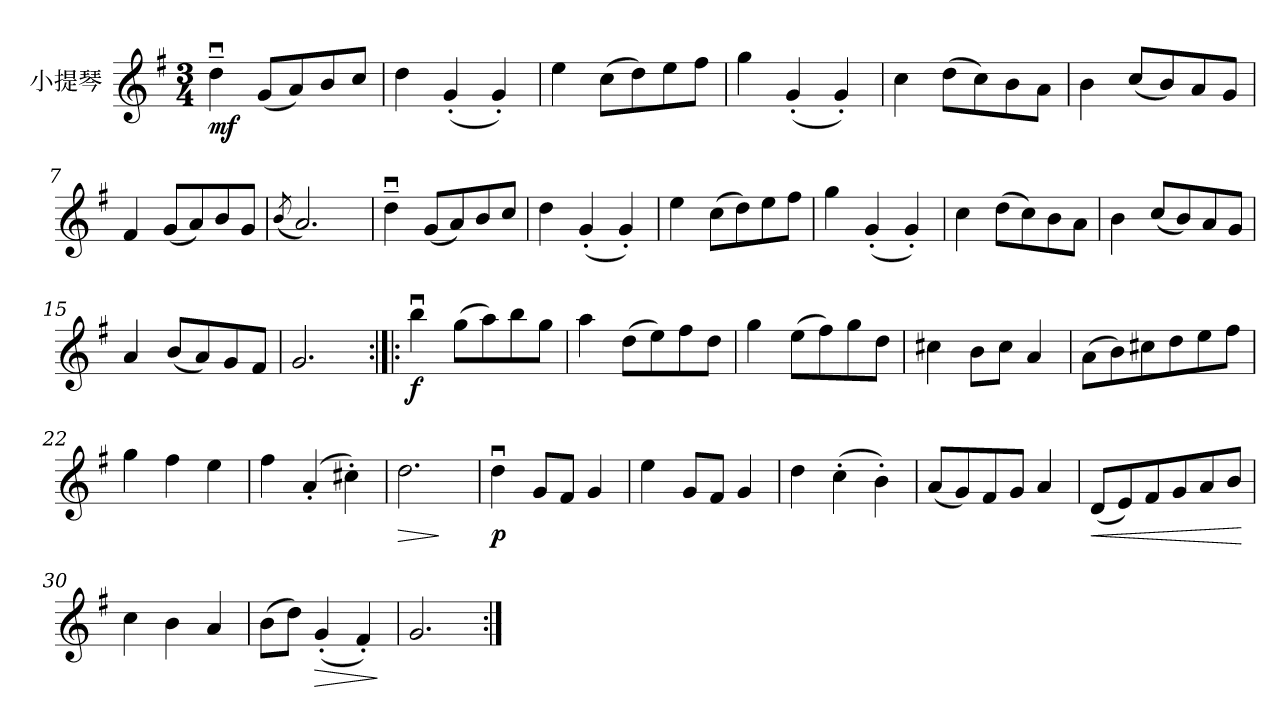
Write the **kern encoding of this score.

**kern	**dynam
*part1	*part1
*staff1	*staff1
*I"小提琴	*
*clefG2	*
*k[f#]	*
*M3/4	*
=1	=1
!	!LO:DY:b
4ddu~\	mf
(8g/L	.
8a/)	.
8b/	.
8cc/J	.
=2	=2
4dd\	.
(4g'/	.
4g'/)	.
=3	=3
4ee\	.
(8cc\L	.
8dd\)	.
8ee\	.
8ff#\J	.
=4	=4
4gg\	.
(4g'/	.
4g'/)	.
!!LO:LB:g=z
=5	=5
4cc\	.
(8dd\L	.
8cc\)	.
8b\	.
8a\J	.
=6	=6
4b\	.
(8cc/L	.
8b/)	.
8a/	.
8g/J	.
=7	=7
4f#/	.
(8g/L	.
8a/)	.
8b/	.
8g/J	.
=8	=8
(8qb/	.
2.a/)	.
!!LO:LB:g=z
=9	=9
4ddu~\	.
(8g/L	.
8a/)	.
8b/	.
8cc/J	.
=10	=10
4dd\	.
(4g'/	.
4g'/)	.
=11	=11
4ee\	.
(8cc\L	.
8dd\)	.
8ee\	.
8ff#\J	.
=12	=12
4gg\	.
(4g'/	.
4g'/)	.
!!LO:LB:g=z
=13	=13
4cc\	.
(8dd\L	.
8cc\)	.
8b\	.
8a\J	.
=14	=14
4b\	.
(8cc/L	.
8b/)	.
8a/	.
8g/J	.
=15	=15
4a/	.
(8b/L	.
8a/)	.
8g/	.
8f#/J	.
=16	=16
2.g/	.
!!LO:LB:g=z
=17:|!|:	=17:|!|:
!	!LO:DY:b
4bbu\	f
(8gg\L	.
8aa\)	.
8bb\	.
8gg\J	.
=18	=18
4aa\	.
(8dd\L	.
8ee\)	.
8ff#\	.
8dd\J	.
=19	=19
4gg\	.
(8ee\L	.
8ff#\)	.
8gg\	.
8dd\J	.
=20	=20
4cc#X\	.
8b\L	.
8cc#\J	.
4a/	.
!!LO:LB:g=z
=21	=21
(8a\L	.
8b\)	.
8cc#X\	.
8dd\	.
8ee\	.
8ff#\J	.
=22	=22
4gg\	.
4ff#\	.
4ee\	.
=23	=23
4ff#\	.
(4a'/	.
4cc#X'\)	.
=24	=24
!	!LO:HP:b
2.dd\	>
.	]
!!LO:LB:g=z
=25	=25
!	!LO:DY:b
4ddu\	p
8g/L	.
8f#/J	.
4g/	.
=26	=26
4ee\	.
8g/L	.
8f#/J	.
4g/	.
=27	=27
4dd\	.
(4cc'\	.
4b'\)	.
=28	=28
(8a/L	.
8g/)	.
8f#/	.
8g/J	.
4a/	.
!!LO:LB:g=z
=29	=29
!	!LO:HP:b
(8d/L	<
8e/)	.
8f#/	.
8g/	.
8a/	.
8b/J	.
.	[
=30	=30
4cc\	.
4b\	.
4a/	.
=31	=31
(8b\L	.
8dd\J)	.
!	!LO:HP:b
(4g'/	>
4f#'/)	.
.	]
=32	=32
2.g/	.
=:|!	=:|!
*-	*-
